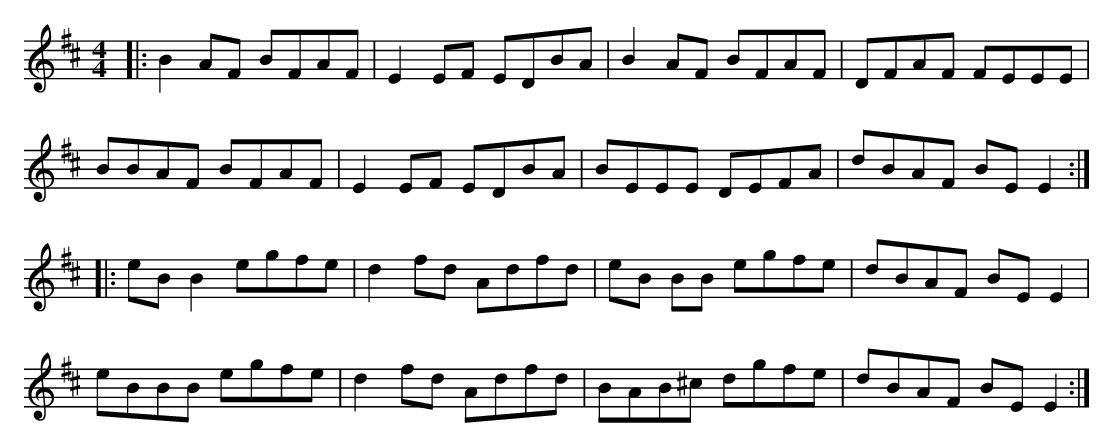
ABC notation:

X:1
M:4/4
K:Edor
|:B2AF BFAF|E2EF EDBA|B2AF BFAF|DFAF FEEE|
BBAF BFAF|E2EF EDBA|BEEE DEFA|dBAF BEE2:|
|:eBB2 egfe|d2fd Adfd|eB BB egfe|dBAF BEE2|
eBBB egfe|d2fd Adfd|BAB^c dgfe|dBAF BEE2:|
